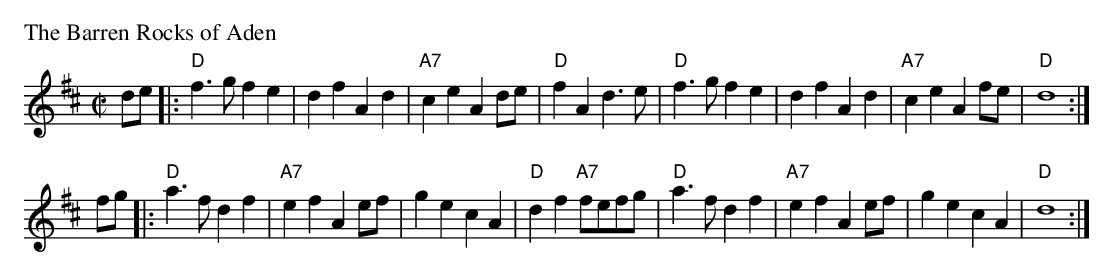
X:1
P: The Barren Rocks of Aden
M: C|
L: 1/4
K: D
d/e/ \
|: "D"f>g fe | df Ad | "A7"ce Ad/e/ | "D"fA d>e \
|  "D"f>g fe | df Ad | "A7"ce Af/e/ | "D"d4 :|
f/g/ \
|: "D"a>f df | "A7"ef Ae/f/ | ge cA | "D"df "A7"f/e/f/g/ \
|  "D"a>f df | "A7"ef Ae/f/ | ge cA | "D"d4 :|
